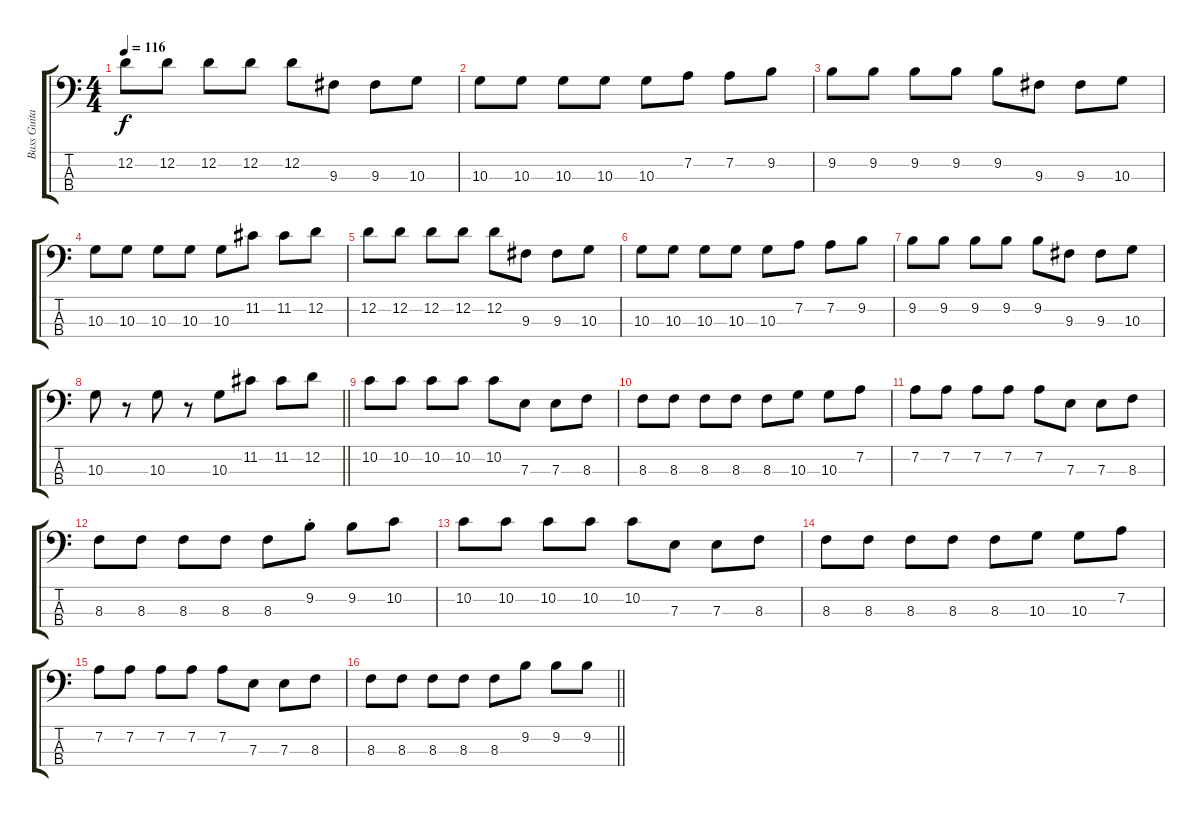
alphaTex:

\track ("Bass Guitar" "Bass Guita") {instrument electricbassfinger}
\staff {score tabs}
\tuning (G2 D2 A1 E1) {hide}
\ts (4 4)
\tempo 116
\clef f4
\ks c
12.2.8{dy f} 12.2.8 12.2.8 12.2.8 12.2.8 9.3.8 9.3.8 10.3.8 |
10.3.8 10.3.8 10.3.8 10.3.8 10.3.8 7.2.8 7.2.8 9.2.8 |
9.2.8 9.2.8 9.2.8 9.2.8 9.2.8 9.3.8 9.3.8 10.3.8 |
10.3.8 10.3.8 10.3.8 10.3.8 10.3.8 11.2.8 11.2.8 12.2.8 |
12.2.8 12.2.8 12.2.8 12.2.8 12.2.8 9.3.8 9.3.8 10.3.8 |
10.3.8 10.3.8 10.3.8 10.3.8 10.3.8 7.2.8 7.2.8 9.2.8 |
9.2.8 9.2.8 9.2.8 9.2.8 9.2.8 9.3.8 9.3.8 10.3.8 |
\barLineRight lightlight
10.3.8 r.8 10.3.8 r.8 10.3.8 11.2.8 11.2.8 12.2.8 |
10.2.8 10.2.8 10.2.8 10.2.8 10.2.8 7.3.8 7.3.8 8.3.8 |
8.3.8 8.3.8 8.3.8 8.3.8 8.3.8 10.3.8 10.3.8 7.2.8 |
7.2.8 7.2.8 7.2.8 7.2.8 7.2.8 7.3.8 7.3.8 8.3.8 |
8.3.8 8.3.8 8.3.8 8.3.8 8.3.8 9.2{st}.8 9.2.8 10.2.8 |
10.2.8 10.2.8 10.2.8 10.2.8 10.2.8 7.3.8 7.3.8 8.3.8 |
8.3.8 8.3.8 8.3.8 8.3.8 8.3.8 10.3.8 10.3.8 7.2.8 |
7.2.8 7.2.8 7.2.8 7.2.8 7.2.8 7.3.8 7.3.8 8.3.8 |
\barLineRight lightlight
8.3.8 8.3.8 8.3.8 8.3.8 8.3.8 9.2.8 9.2.8 9.2.8
